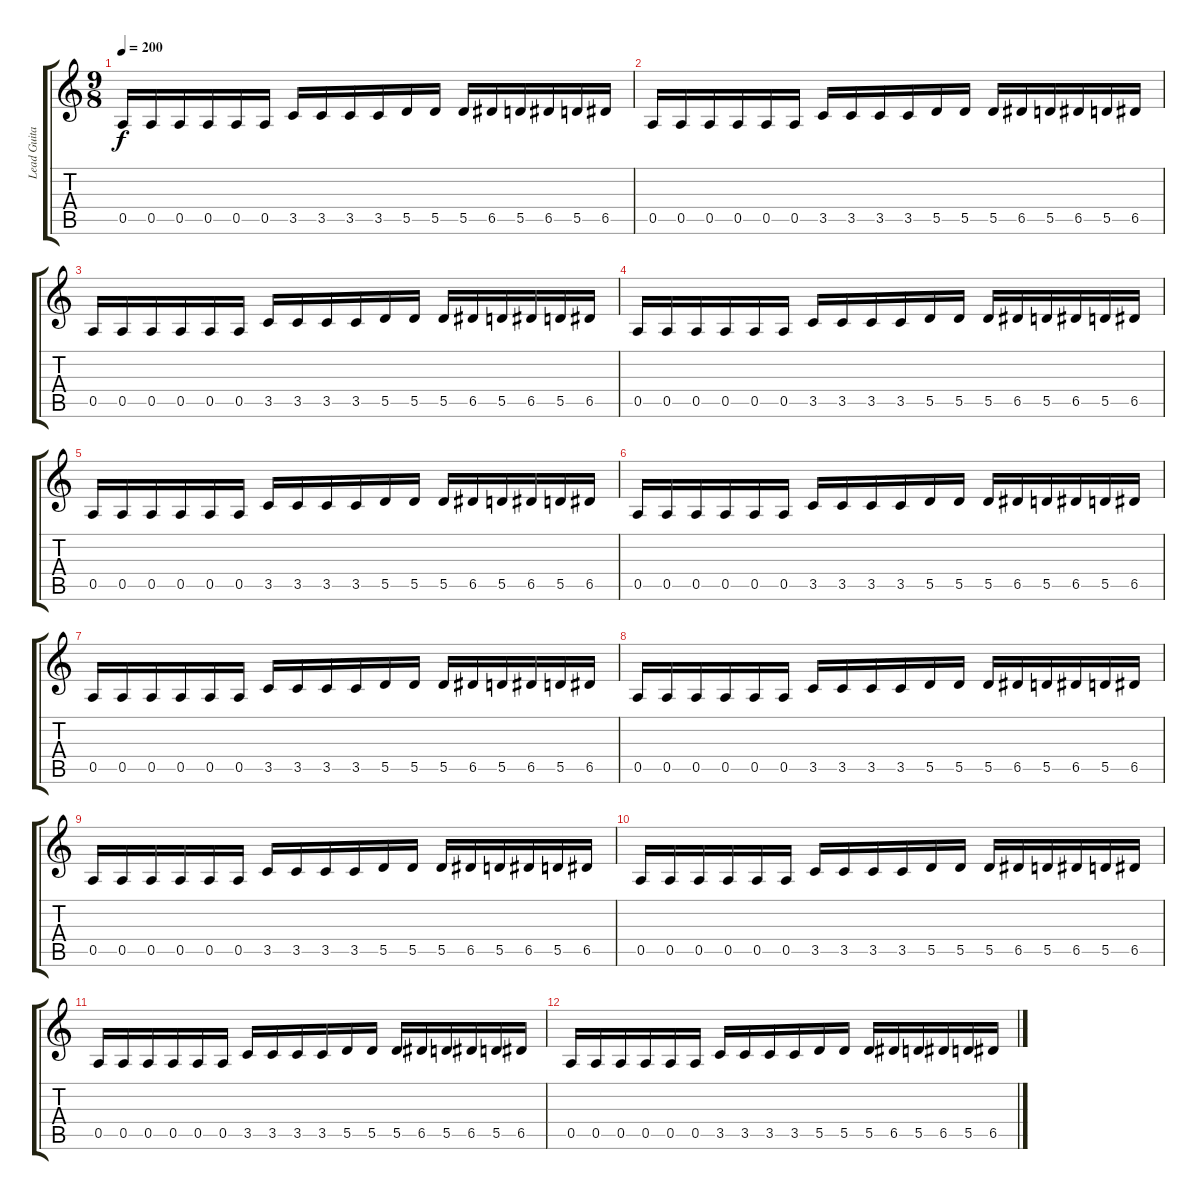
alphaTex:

\track ("Lead Guitar" "Lead Guita") {instrument distortionguitar}
\staff {score tabs}
\tuning (E4 B3 G3 D3 A2 D2) {hide}
\ts (9 8)
\tempo 200
\clef g2
\ks c
0.5.16{dy f} 0.5.16 0.5.16 0.5.16 0.5.16 0.5.16 3.5.16 3.5.16 3.5.16 3.5.16 5.5.16 5.5.16 5.5.16 6.5.16 5.5.16 6.5.16 5.5.16 6.5.16 |
0.5.16 0.5.16 0.5.16 0.5.16 0.5.16 0.5.16 3.5.16 3.5.16 3.5.16 3.5.16 5.5.16 5.5.16 5.5.16 6.5.16 5.5.16 6.5.16 5.5.16 6.5.16 |
0.5.16 0.5.16 0.5.16 0.5.16 0.5.16 0.5.16 3.5.16 3.5.16 3.5.16 3.5.16 5.5.16 5.5.16 5.5.16 6.5.16 5.5.16 6.5.16 5.5.16 6.5.16 |
0.5.16 0.5.16 0.5.16 0.5.16 0.5.16 0.5.16 3.5.16 3.5.16 3.5.16 3.5.16 5.5.16 5.5.16 5.5.16 6.5.16 5.5.16 6.5.16 5.5.16 6.5.16 |
0.5.16 0.5.16 0.5.16 0.5.16 0.5.16 0.5.16 3.5.16 3.5.16 3.5.16 3.5.16 5.5.16 5.5.16 5.5.16 6.5.16 5.5.16 6.5.16 5.5.16 6.5.16 |
0.5.16 0.5.16 0.5.16 0.5.16 0.5.16 0.5.16 3.5.16 3.5.16 3.5.16 3.5.16 5.5.16 5.5.16 5.5.16 6.5.16 5.5.16 6.5.16 5.5.16 6.5.16 |
0.5.16 0.5.16 0.5.16 0.5.16 0.5.16 0.5.16 3.5.16 3.5.16 3.5.16 3.5.16 5.5.16 5.5.16 5.5.16 6.5.16 5.5.16 6.5.16 5.5.16 6.5.16 |
0.5.16 0.5.16 0.5.16 0.5.16 0.5.16 0.5.16 3.5.16 3.5.16 3.5.16 3.5.16 5.5.16 5.5.16 5.5.16 6.5.16 5.5.16 6.5.16 5.5.16 6.5.16 |
0.5.16 0.5.16 0.5.16 0.5.16 0.5.16 0.5.16 3.5.16 3.5.16 3.5.16 3.5.16 5.5.16 5.5.16 5.5.16 6.5.16 5.5.16 6.5.16 5.5.16 6.5.16 |
0.5.16 0.5.16 0.5.16 0.5.16 0.5.16 0.5.16 3.5.16 3.5.16 3.5.16 3.5.16 5.5.16 5.5.16 5.5.16 6.5.16 5.5.16 6.5.16 5.5.16 6.5.16 |
0.5.16 0.5.16 0.5.16 0.5.16 0.5.16 0.5.16 3.5.16 3.5.16 3.5.16 3.5.16 5.5.16 5.5.16 5.5.16 6.5.16 5.5.16 6.5.16 5.5.16 6.5.16 |
0.5.16 0.5.16 0.5.16 0.5.16 0.5.16 0.5.16 3.5.16 3.5.16 3.5.16 3.5.16 5.5.16 5.5.16 5.5.16 6.5.16 5.5.16 6.5.16 5.5.16 6.5.16
